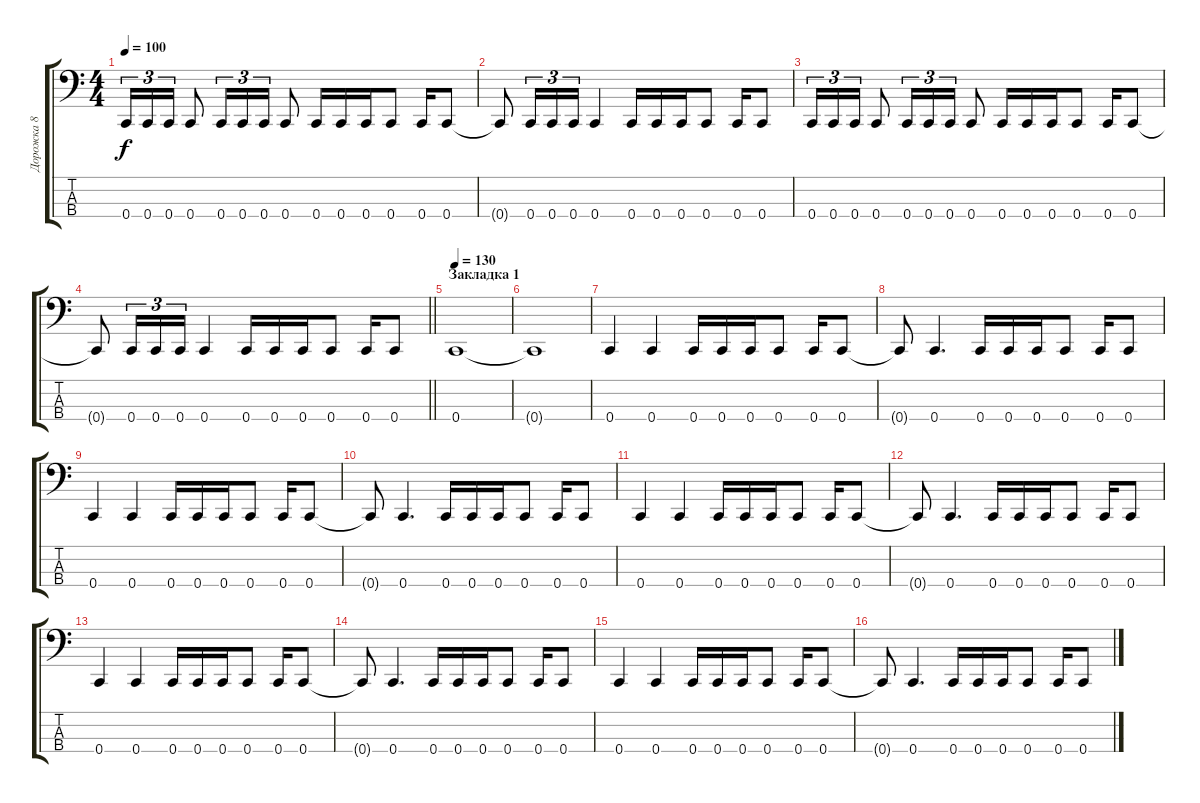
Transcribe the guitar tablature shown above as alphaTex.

\track ("Дорожка 8" "Дорожка 8") {instrument electricbassfinger}
\staff {score tabs}
\tuning (F2 C2 G1 C1) {hide}
\ts (4 4)
\tempo 100
\clef f4
\ks c
0.4.16{tu (3 2) dy f} 0.4.16{tu (3 2)} 0.4.16{tu (3 2)} 0.4.8 0.4.16{tu (3 2)} 0.4.16{tu (3 2)} 0.4.16{tu (3 2)} 0.4.8 0.4.16 0.4.16 0.4.16 0.4.8 0.4.16 0.4.8 |
0.4{t}.8 0.4.16{tu (3 2)} 0.4.16{tu (3 2)} 0.4.16{tu (3 2)} 0.4.4 0.4.16 0.4.16 0.4.16 0.4.8 0.4.16 0.4.8 |
0.4.16{tu (3 2)} 0.4.16{tu (3 2)} 0.4.16{tu (3 2)} 0.4.8 0.4.16{tu (3 2)} 0.4.16{tu (3 2)} 0.4.16{tu (3 2)} 0.4.8 0.4.16 0.4.16 0.4.16 0.4.8 0.4.16 0.4.8 |
\barLineRight lightlight
0.4{t}.8 0.4.16{tu (3 2)} 0.4.16{tu (3 2)} 0.4.16{tu (3 2)} 0.4.4 0.4.16 0.4.16 0.4.16 0.4.8 0.4.16 0.4.8 |
\section ("" "Закладка 1")
\tempo 130
0.4.1 |
0.4{t}.1 |
0.4.4 0.4.4 0.4.16 0.4.16 0.4.16 0.4.8 0.4.16 0.4.8 |
0.4{t}.8 0.4.4{d} 0.4.16 0.4.16 0.4.16 0.4.8 0.4.16 0.4.8 |
0.4.4 0.4.4 0.4.16 0.4.16 0.4.16 0.4.8 0.4.16 0.4.8 |
0.4{t}.8 0.4.4{d} 0.4.16 0.4.16 0.4.16 0.4.8 0.4.16 0.4.8 |
0.4.4 0.4.4 0.4.16 0.4.16 0.4.16 0.4.8 0.4.16 0.4.8 |
0.4{t}.8 0.4.4{d} 0.4.16 0.4.16 0.4.16 0.4.8 0.4.16 0.4.8 |
0.4.4 0.4.4 0.4.16 0.4.16 0.4.16 0.4.8 0.4.16 0.4.8 |
0.4{t}.8 0.4.4{d} 0.4.16 0.4.16 0.4.16 0.4.8 0.4.16 0.4.8 |
0.4.4 0.4.4 0.4.16 0.4.16 0.4.16 0.4.8 0.4.16 0.4.8 |
0.4{t}.8 0.4.4{d} 0.4.16 0.4.16 0.4.16 0.4.8 0.4.16 0.4.8
